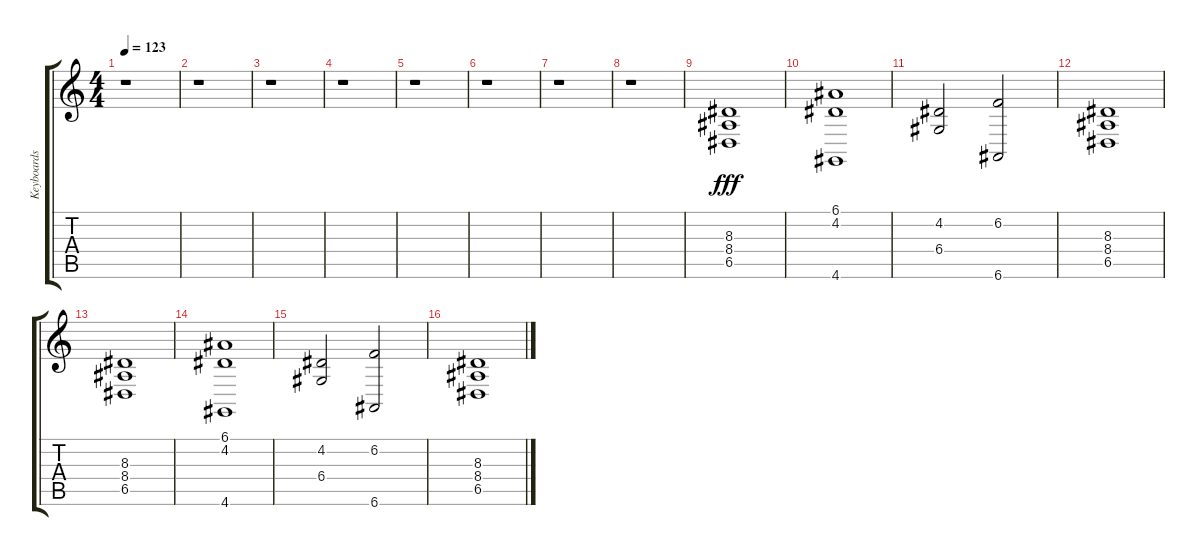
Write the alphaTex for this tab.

\track ("Keyboards" "Keyboards") {instrument electricpiano2}
\staff {score tabs}
\tuning (E4 B3 G3 D3 A2 E2) {hide}
\ts (4 4)
\tempo 123
\clef g2
\ks c
r.1{dy fff} |
r.1 |
r.1 |
r.1 |
r.1 |
r.1 |
r.1 |
r.1 |
(8.3 8.4 6.5).1 |
(6.1 4.2 4.6).1 |
(4.2 6.4).2 (6.2 6.6).2 |
(8.3 8.4 6.5).1 |
(8.3 8.4 6.5).1 |
(6.1 4.2 4.6).1 |
(4.2 6.4).2 (6.2 6.6).2 |
(8.3 8.4 6.5).1
